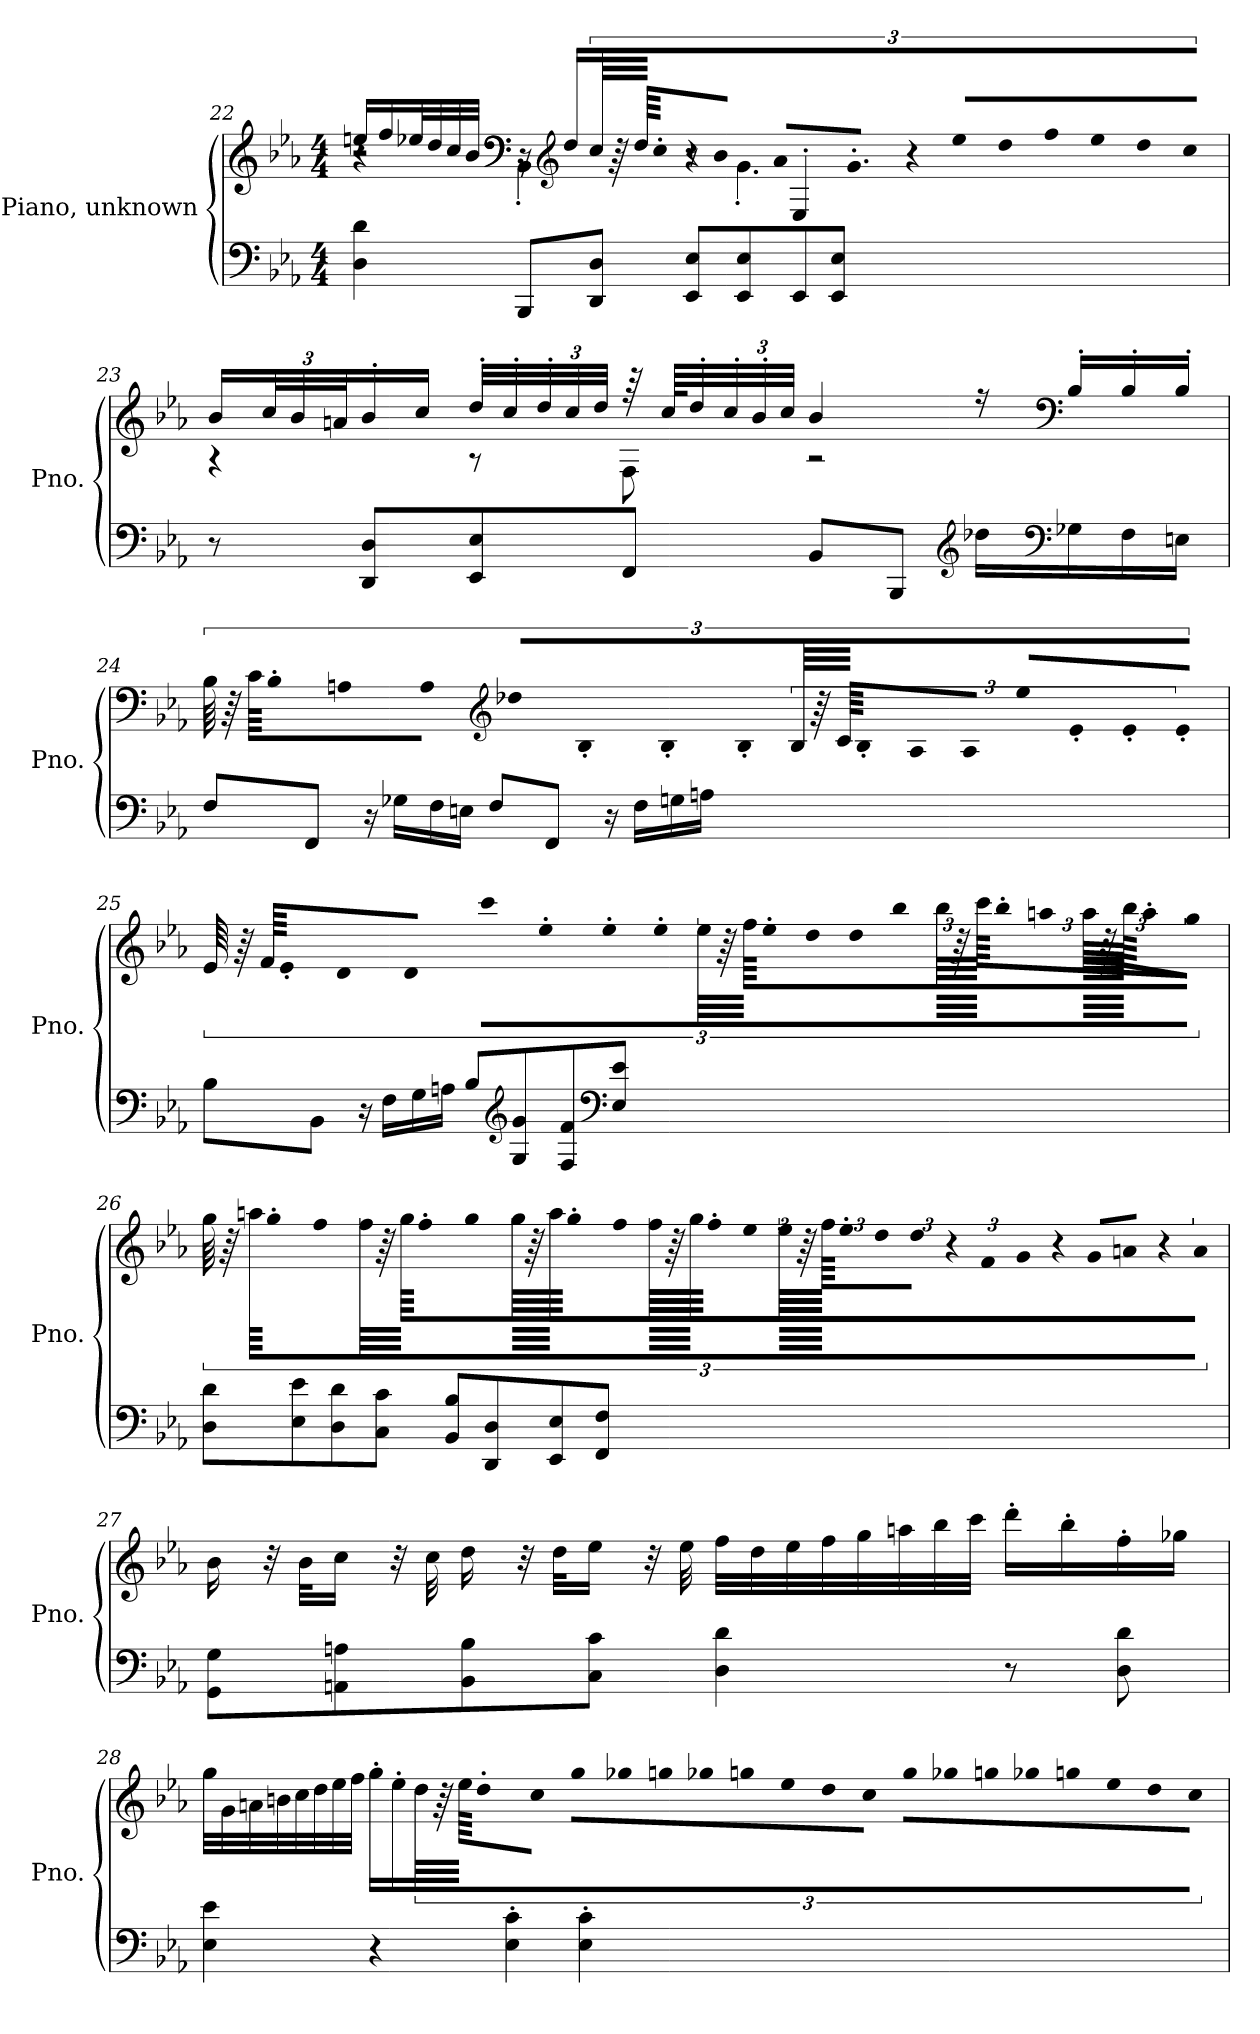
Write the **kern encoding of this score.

**kern	**kern
*part1	*part1
*staff2	*staff1
*I"Piano, unknown	*
*I'Pno.	*
!!LO:LB:g=z
*clefF4	*clefG2
*k[b-e-a-]	*k[b-e-a-]
*M4/4	*M4/4
=22	=22
*	*^
*	*	*^
4D\ 4d\	16een/LL	4r	2r
.	16ff/	.	.
.	32ee-X/L	.	.
.	32dd/	.	.
.	32cc/	.	.
.	32b-/JJJ	.	.
*	*clefF4	*	*
8BBB-/L	16r	4BB-'\	.
*	*clefG2	*	*
.	16dd/LL	.	.
8DD/ 8D/J	96cc/JJkk	.	.
.	96r	.	.
.	96dd/KLLL	.	.
.	32cc'/J	.	.
.	16b-/JJ	.	.
8EE-/ 8E-/L	16a-/KL	8r	4r
.	8.g'/J	.	.
8EE-/ 8E-/	.	4.g'\	.
8EE-/	16r	.	4E-'/
.	32ee-/LLL	.	.
.	32dd/	.	.
8EE-/ 8E-/J	32ff/	.	.
.	32ee-/	.	.
.	32dd/	.	.
.	32cc/JJJ	.	.
*	*	*v	*v
!!LO:LB:g=z
=23	=23	=23
8r	16b-/LL	4r
*	*Xbrackettup	*
.	48cc/L	.
.	48b-/	.
.	48an/J	.
8DD/ 8D/L	16b-'/	.
.	16cc/JJ	.
8EE-/ 8E-/	32dd'/LLL	8r
.	32cc'/	.
.	48dd'/	.
.	48cc/	.
.	48dd/JJJ	.
8FF/J	64r	8F\
.	64cc/KLLL	.
.	32dd'/	.
.	48cc'/	.
.	48b-'/	.
.	48cc/JJJ	.
8BB-/L	4b-/	2r
8BBB-/J	.	.
*clefG2	*	*
16dd-X\LL	16r	.
*clefF4	*clefF4	*
16G-X\	16B-'/LL	.
16F\	16B-'/	.
16En\JJ	16B-'/JJ	.
*	*v	*v
!!LO:PB:g=z
=24	=24
*	*brackettup
8F/L	96B-\
.	96r
.	96c\KLLL
.	32B-'\J
.	16An\J
8FF/J	8A\J
*	*clefG2
16r	16dd-X/LL
16G-X\LL	16B-'/
16F\	16B-'/
16En\JJ	16B-'/
8F/L	96B-/JJkk
.	96r
.	96c/KLLL
.	32B-'/J
.	16A/J
8FF/J	8A/J
16r	16ee-/LL
16F\LL	16e-'/
16Gn\	16e-'/
16An\JJ	16e-'/JJ
!!LO:LB:g=z
=25	=25
8B-\L	96e-/
.	96r
.	96f/KLLL
.	32e-'/J
.	16d/J
8BB-\J	8d/J
16r	16ccc\LL
16F\LL	16ee-'\
16G\	16ee-'\
16An\JJ	16ee-'\
8B-/L	96ee-\JJkk
.	96r
.	96ff\KLLL
.	32ee-'\J
.	16dd\
*clefG2	*
8G/ 8g/	16dd\
.	16bb-\
8F/ 8f/	96bb-\JJkk
.	96r
.	96ccc\KLLL
.	32bb-'\J
.	16aan\
*clefF4	*
8E-/ 8e-/J	96aa\JJkk
.	96r
.	96bb-\KLLL
.	32aa'\J
.	16gg\JJ
!!LO:LB:g=z
=26	=26
8D\ 8d\L	96gg\
.	96r
.	96aan\KLLL
.	32gg'\J
.	16ff\
8E-\ 8e-\	96ff\JJkk
.	96r
.	96gg\KLLL
.	32ff'\J
.	16gg\
8D\ 8d\	96gg\JJkk
.	96r
.	96aa\KLLL
.	32gg'\J
.	16ff\
8C\ 8c\J	96ff\JJkk
.	96r
.	96gg\KLLL
.	32ff'\J
.	16ee-\
8BB-/ 8B-/L	96ee-\JJkk
.	96r
.	96ff\KLLL
.	32ee-'\J
.	16dd\
8DD/ 8D/	16dd\JJ
.	32r
.	32f/
8EE-/ 8E-/	16g/
.	32r
.	32g/KLL
8FF/ 8F/J	16an/JJ
.	32r
.	32a/
!!LO:LB:g=z
=27	=27
8GG\ 8G\L	16b-\
.	32r
.	32b-\KLL
8AAn\ 8An\	16cc\JJ
.	32r
.	32cc\
8BB-\ 8B-\	16dd\
.	32r
.	32dd\KLL
8C\ 8c\J	16ee-\JJ
.	32r
.	32ee-\
4D\ 4d\	32ff\LLL
.	32dd\
.	32ee-\
.	32ff\
.	32gg\
.	32aan\
.	32bb-\
.	32ccc\JJJ
8r	16ddd'\LL
.	16bb-'\
8D\ 8d\	16ff'\
.	16gg-X\JJ
!!LO:LB:g=z
=28	=28
4E-\ 4e-\	32gg\LLL
.	32g\
.	32an\
.	32bn\
.	32cc\
.	32dd\
.	32ee-\
.	32ff\JJJ
4r	16gg'\LL
.	16ee-'\
.	96dd\JJkk
.	96r
.	96ee-\KLLL
.	32dd'\J
.	16cc\JJ
4E-\' 4c\'	32gg\LLL
.	32gg-X\
.	32ggn\
.	32gg-X\
.	32ggn\
.	32ee-\
.	32dd\
.	32cc\JJJ
4E-\' 4c\'	32gg\LLL
.	32gg-X\
.	32ggn\
.	32gg-X\
.	32ggn\
.	32ee-\
.	32dd\
.	32cc\JJJ
=	=
*-	*-
